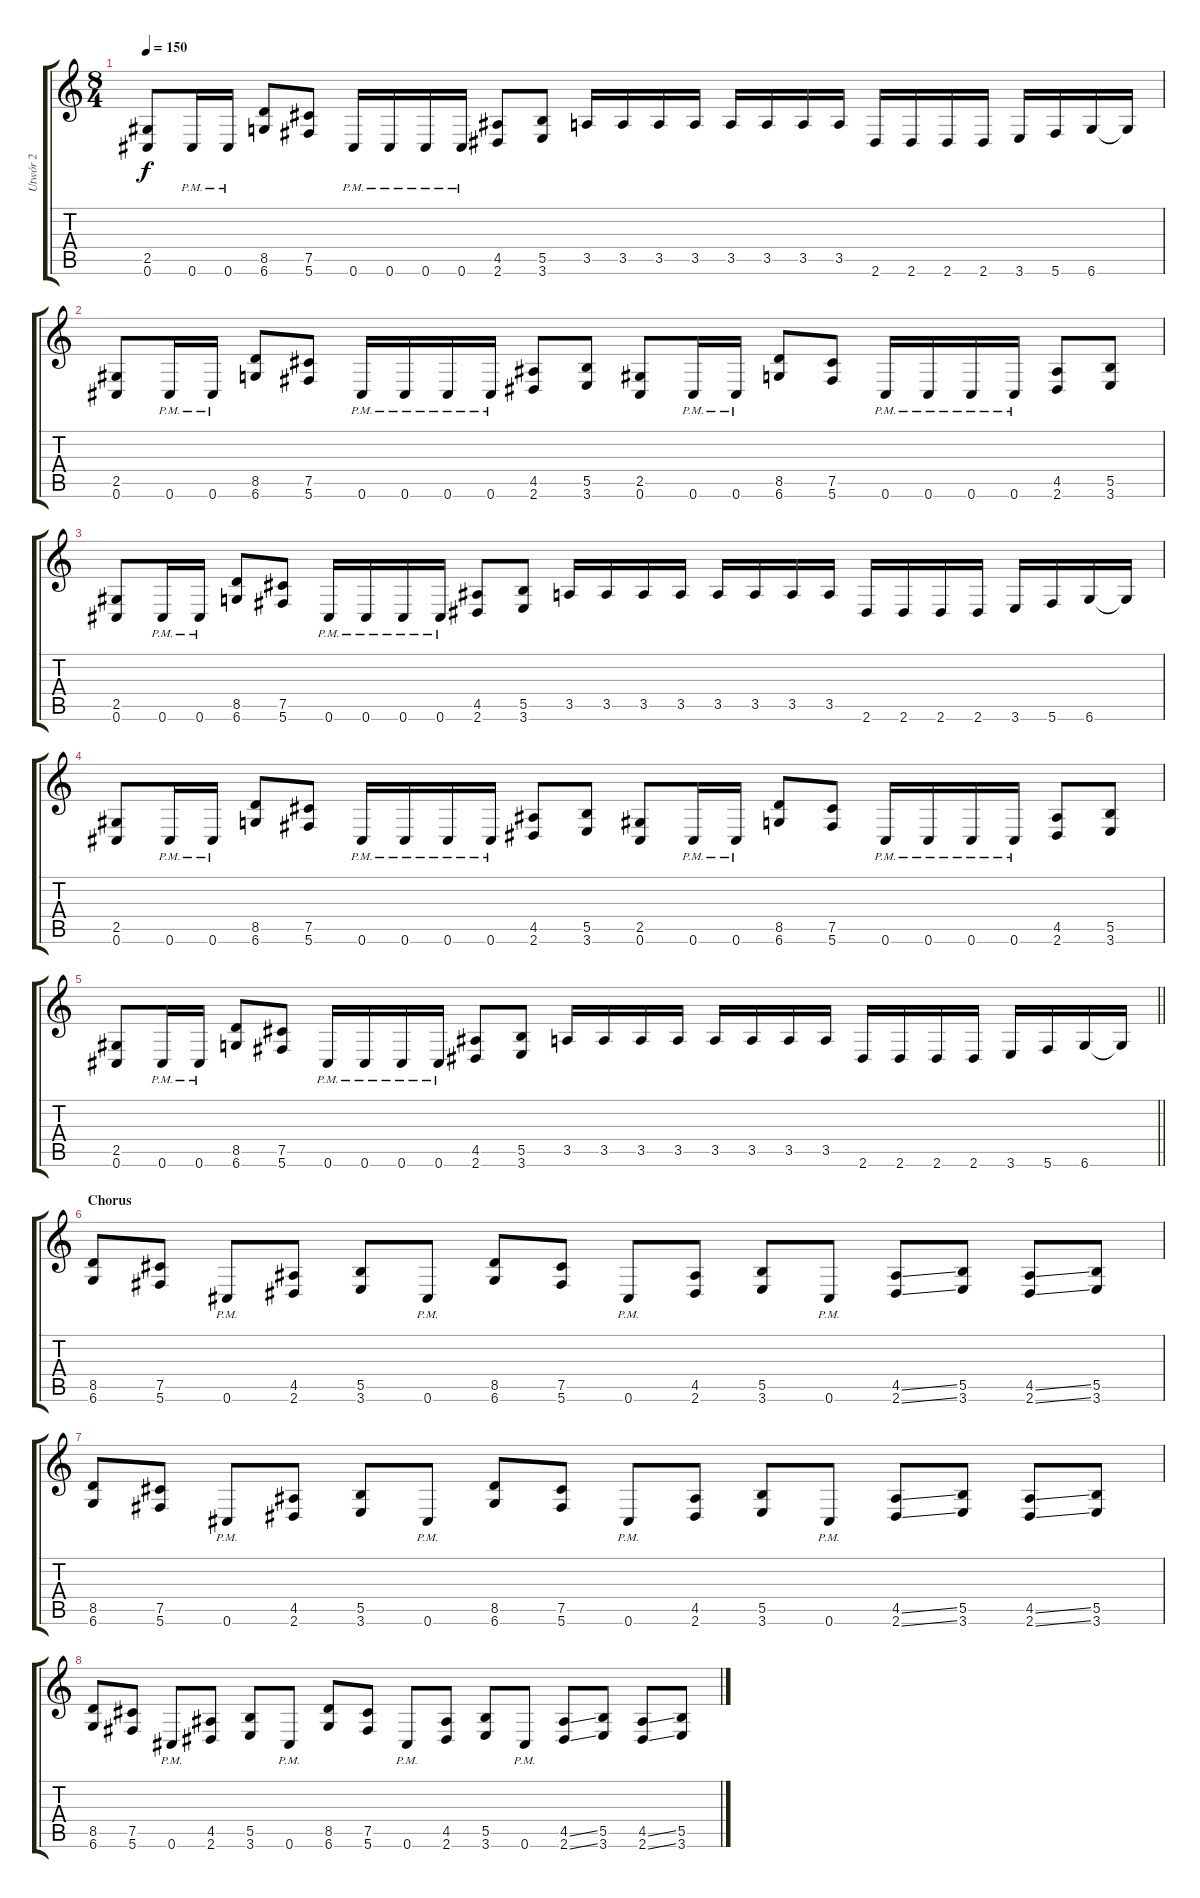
\track ("Utwór 2" "Utwór 2") {instrument distortionguitar}
\staff {score tabs}
\tuning (Db4 Ab3 E3 B2 Gb2 Db2) {hide}
\ts (8 4)
\tempo 150
\clef g2
\ks c
(2.5 0.6).8{dy f} 0.6{pm}.16 0.6{pm}.16 (8.5 6.6).8 (7.5 5.6).8 0.6{pm}.16 0.6{pm}.16 0.6{pm}.16 0.6{pm}.16 (4.5 2.6).8 (5.5 3.6).8 3.5.16 3.5.16 3.5.16 3.5.16 3.5.16 3.5.16 3.5.16 3.5.16 2.6.16 2.6.16 2.6.16 2.6.16 3.6.16 5.6.16 6.6.16 6.6{t}.16 |
(2.5 0.6).8 0.6{pm}.16 0.6{pm}.16 (8.5 6.6).8 (7.5 5.6).8 0.6{pm}.16 0.6{pm}.16 0.6{pm}.16 0.6{pm}.16 (4.5 2.6).8 (5.5 3.6).8 (2.5 0.6).8 0.6{pm}.16 0.6{pm}.16 (8.5 6.6).8 (7.5 5.6).8 0.6{pm}.16 0.6{pm}.16 0.6{pm}.16 0.6{pm}.16 (4.5 2.6).8 (5.5 3.6).8 |
(2.5 0.6).8 0.6{pm}.16 0.6{pm}.16 (8.5 6.6).8 (7.5 5.6).8 0.6{pm}.16 0.6{pm}.16 0.6{pm}.16 0.6{pm}.16 (4.5 2.6).8 (5.5 3.6).8 3.5.16 3.5.16 3.5.16 3.5.16 3.5.16 3.5.16 3.5.16 3.5.16 2.6.16 2.6.16 2.6.16 2.6.16 3.6.16 5.6.16 6.6.16 6.6{t}.16 |
(2.5 0.6).8 0.6{pm}.16 0.6{pm}.16 (8.5 6.6).8 (7.5 5.6).8 0.6{pm}.16 0.6{pm}.16 0.6{pm}.16 0.6{pm}.16 (4.5 2.6).8 (5.5 3.6).8 (2.5 0.6).8 0.6{pm}.16 0.6{pm}.16 (8.5 6.6).8 (7.5 5.6).8 0.6{pm}.16 0.6{pm}.16 0.6{pm}.16 0.6{pm}.16 (4.5 2.6).8 (5.5 3.6).8 |
\barLineRight lightlight
(2.5 0.6).8 0.6{pm}.16 0.6{pm}.16 (8.5 6.6).8 (7.5 5.6).8 0.6{pm}.16 0.6{pm}.16 0.6{pm}.16 0.6{pm}.16 (4.5 2.6).8 (5.5 3.6).8 3.5.16 3.5.16 3.5.16 3.5.16 3.5.16 3.5.16 3.5.16 3.5.16 2.6.16 2.6.16 2.6.16 2.6.16 3.6.16 5.6.16 6.6.16 6.6{t}.16 |
\section ("" "Chorus")
(8.5 6.6).8 (7.5 5.6).8 0.6{pm}.8 (4.5 2.6).8 (5.5 3.6).8 0.6{pm}.8 (8.5 6.6).8 (7.5 5.6).8 0.6{pm}.8 (4.5 2.6).8 (5.5 3.6).8 0.6{pm}.8 (4.5{ss} 2.6{ss}).8 (5.5 3.6).8 (4.5{ss} 2.6{ss}).8 (5.5 3.6).8 |
(8.5 6.6).8 (7.5 5.6).8 0.6{pm}.8 (4.5 2.6).8 (5.5 3.6).8 0.6{pm}.8 (8.5 6.6).8 (7.5 5.6).8 0.6{pm}.8 (4.5 2.6).8 (5.5 3.6).8 0.6{pm}.8 (4.5{ss} 2.6{ss}).8 (5.5 3.6).8 (4.5{ss} 2.6{ss}).8 (5.5 3.6).8 |
(8.5 6.6).8 (7.5 5.6).8 0.6{pm}.8 (4.5 2.6).8 (5.5 3.6).8 0.6{pm}.8 (8.5 6.6).8 (7.5 5.6).8 0.6{pm}.8 (4.5 2.6).8 (5.5 3.6).8 0.6{pm}.8 (4.5{ss} 2.6{ss}).8 (5.5 3.6).8 (4.5{ss} 2.6{ss}).8 (5.5 3.6).8
